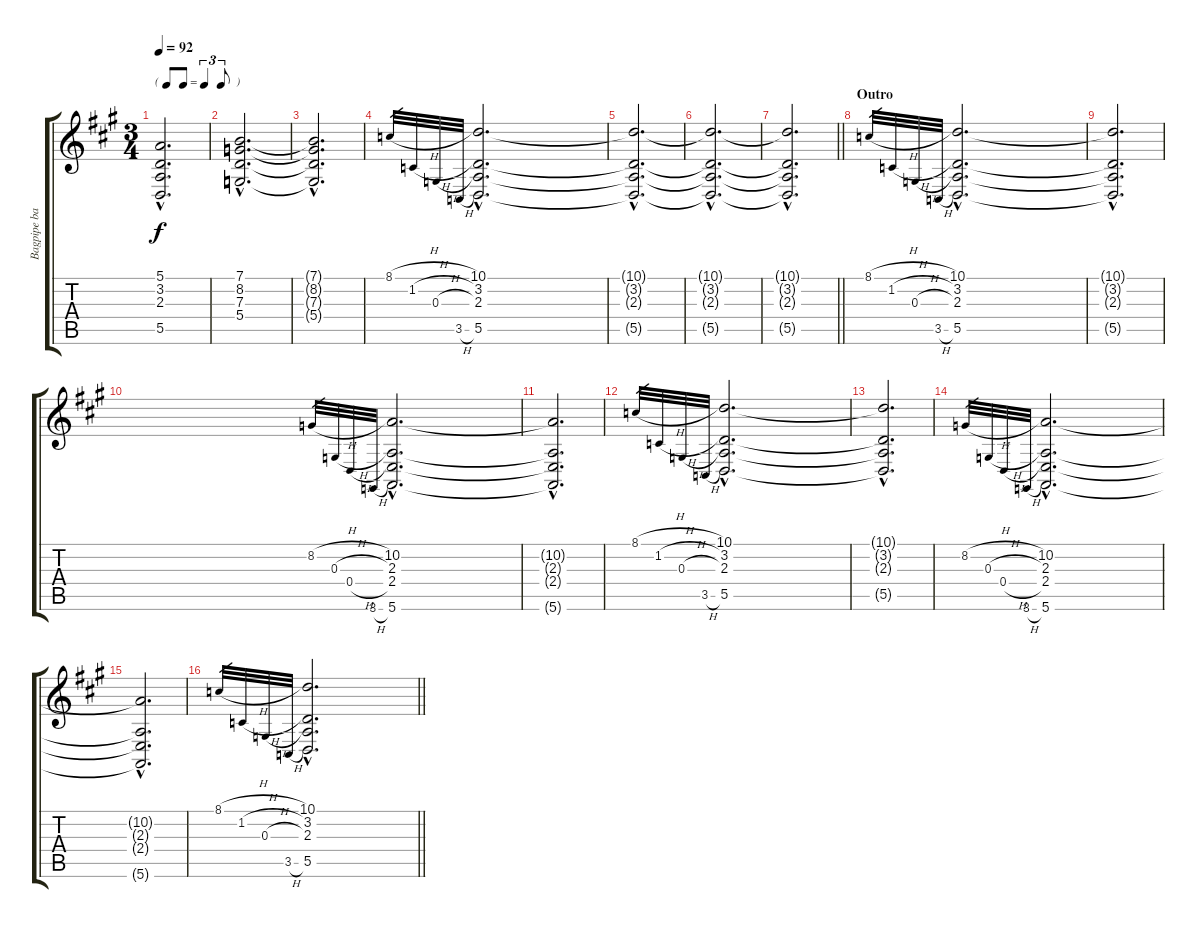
\track ("Bagpipe band" "Bagpipe ba") {instrument bagpipe}
\staff {score tabs}
\tuning (E4 B3 G3 D3 A2 E2) {hide}
\ts (3 4)
\tf triplet8th
\tempo 92
\clef g2
\ks a
(5.1{hac t} 3.2{hac t} 2.3{hac t} 5.5{hac t}).2{d dy f} |
(7.1{hac} 8.2{hac} 7.3{hac} 5.4{hac}).2{d} |
(7.1{hac t} 8.2{hac t} 7.3{hac t} 5.4{hac t}).2{d} |
8.1{h}.32{gr} 1.2{h}.32{gr} 0.3{h}.32{gr} 3.5{h}.32{gr} (10.1{hac} 3.2{hac} 2.3{hac} 5.5{hac}).2{d} |
(10.1{hac t} 3.2{hac t} 2.3{hac t} 5.5{hac t}).2{d} |
(10.1{hac t} 3.2{hac t} 2.3{hac t} 5.5{hac t}).2{d} |
\barLineRight lightlight
(10.1{hac t} 3.2{hac t} 2.3{hac t} 5.5{hac t}).2{d} |
\section ("" "Outro")
8.1{h}.32{gr} 1.2{h}.32{gr} 0.3{h}.32{gr} 3.5{h}.32{gr} (10.1{hac} 3.2{hac} 2.3{hac} 5.5{hac}).2{d} |
(10.1{hac t} 3.2{hac t} 2.3{hac t} 5.5{hac t}).2{d volume 3} |
8.2{h}.32{gr} 0.3{h}.32{gr} 0.4{h}.32{gr} 3.6{h}.32{gr} (10.2{hac} 2.3{hac} 2.4{hac} 5.6{hac}).2{d} |
(10.2{hac t} 2.3{hac t} 2.4{hac t} 5.6{hac t}).2{d} |
8.1{h}.32{gr} 1.2{h}.32{gr} 0.3{h}.32{gr} 3.5{h}.32{gr} (10.1{hac} 3.2{hac} 2.3{hac} 5.5{hac}).2{d} |
(10.1{hac t} 3.2{hac t} 2.3{hac t} 5.5{hac t}).2{d volume 0} |
8.2{h}.32{gr} 0.3{h}.32{gr} 0.4{h}.32{gr} 3.6{h}.32{gr} (10.2{hac} 2.3{hac} 2.4{hac} 5.6{hac}).2{d} |
(10.2{hac t} 2.3{hac t} 2.4{hac t} 5.6{hac t}).2{d} |
\barLineRight lightlight
8.1{h}.32{gr} 1.2{h}.32{gr} 0.3{h}.32{gr} 3.5{h}.32{gr} (10.1{hac} 3.2{hac} 2.3{hac} 5.5{hac}).2{d}
